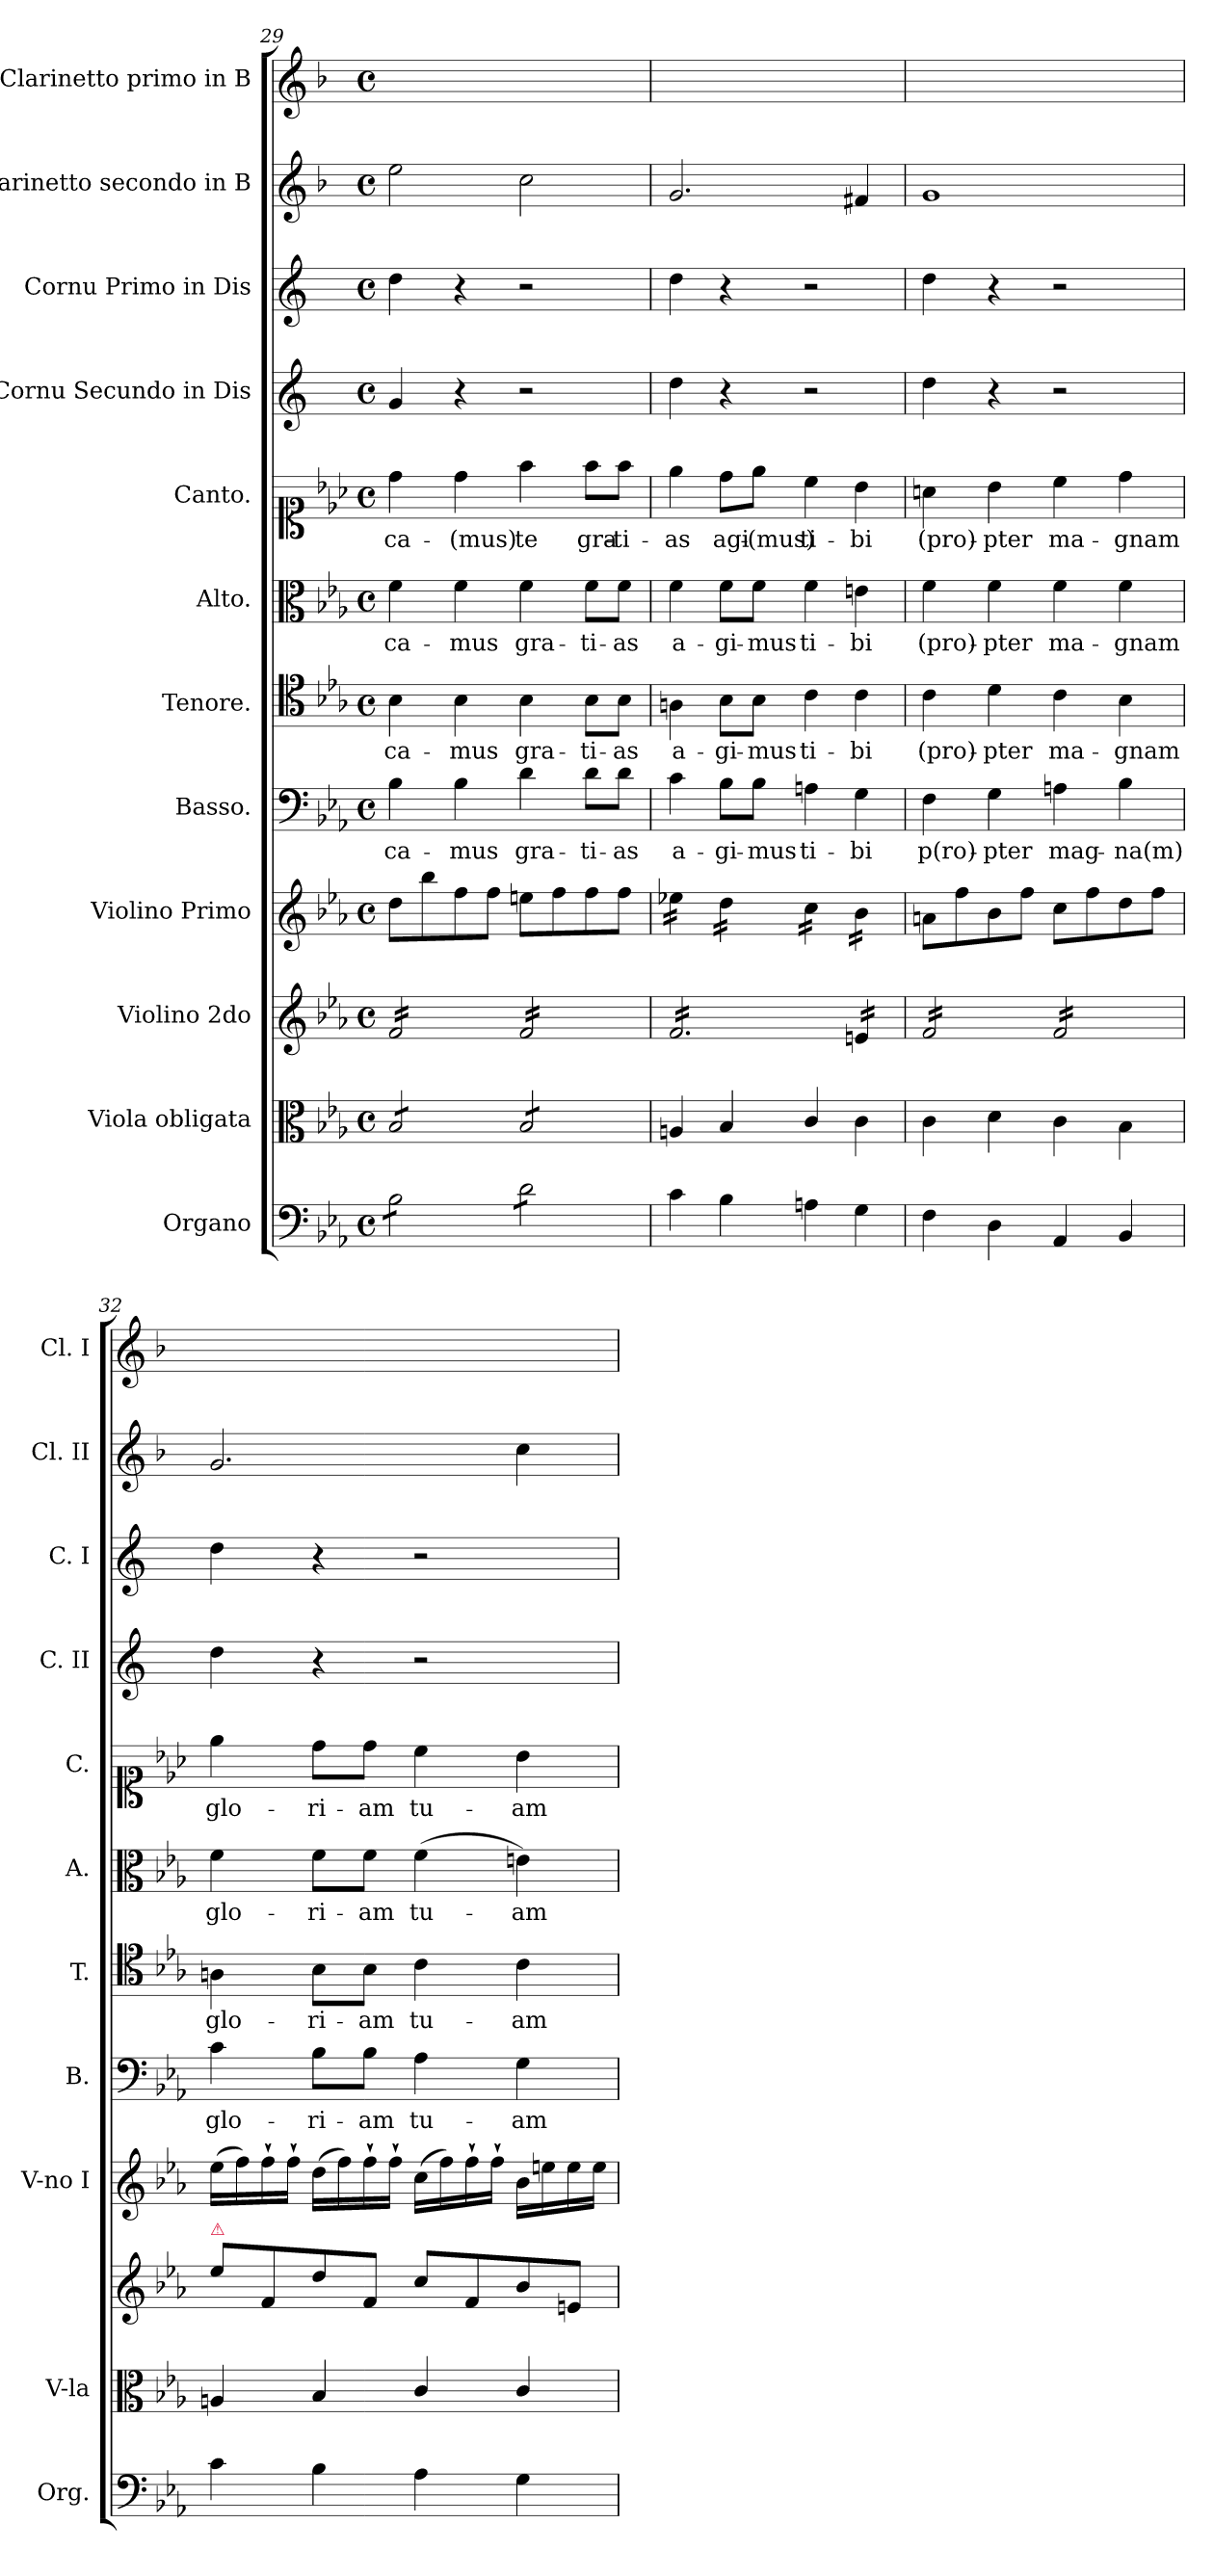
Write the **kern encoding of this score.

**kern	**kern	**kern	**kern	**kern	**text	**kern	**text	**kern	**text	**kern	**text	**kern	**kern	**kern	**kern
*part12	*part11	*part10	*part9	*part8	*part8	*part7	*part7	*part6	*part6	*part5	*part5	*part4	*part3	*part2	*part1
*staff12	*staff11	*staff10	*staff9	*staff8	*staff8	*staff7	*staff7	*staff6	*staff6	*staff5	*staff5	*staff4	*staff3	*staff2	*staff1
*I"Organo	*I"Viola obligata	*I"Violino 2do	*I"Violino Primo	*I"Basso.	*	*I"Tenore.	*	*I"Alto.	*	*I"Canto.	*	*I"Cornu Secundo in Dis	*I"Cornu Primo in Dis	*I"Clarinetto secondo in B	*I"Clarinetto primo in B
*I'Org.	*I'V-la	*	*I'V-no I	*I'B.	*	*I'T.	*	*I'A.	*	*I'C.	*	*I'C. II	*I'C. I	*I'Cl. II	*I'Cl. I
*clefF4	*clefC3	*clefG2	*clefG2	*clefF4	*	*clefC4	*	*clefC3	*	*clefC1	*	*clefG2	*clefG2	*clefG2	*clefG2
*	*	*	*	*	*	*	*	*	*	*	*	*ITrd5c9	*ITrd5c9	*ITrd1c2	*ITrd1c2
*k[b-e-a-]	*k[b-e-a-]	*k[b-e-a-]	*k[b-e-a-]	*k[b-e-a-]	*	*k[b-e-a-]	*	*k[b-e-a-]	*	*k[b-e-a-]	*	*k[b-e-a-]	*k[b-e-a-]	*k[b-e-a-]	*k[b-e-a-]
*E-:	*E-:	*E-:	*E-:	*E-:	*	*E-:	*	*E-:	*	*E-:	*	*E-:	*E-:	*E-:	*E-:
*M4/4	*M4/4	*M4/4	*M4/4	*M4/4	*	*M4/4	*	*M4/4	*	*M4/4	*	*M4/4	*M4/4	*M4/4	*M4/4
*met(c)	*met(c)	*met(c)	*met(c)	*met(c)	*	*met(c)	*	*met(c)	*	*met(c)	*	*met(c)	*met(c)	*met(c)	*met(c)
=29	=29	=29	=29	=29	=29	=29	=29	=29	=29	=29	=29	=29	=29	=29	=29
*tremolo	*	*	*	*	*	*	*	*	*	*	*	*	*	*	*
*	*tremolo	*	*	*	*	*	*	*	*	*	*	*	*	*	*
*	*	*tremolo	*	*	*	*	*	*	*	*	*	*	*	*	*
8B-\L	8B-/L	16f/LL	8dd\L	4B-\	-ca-	4B-\	-ca-	4f\	-ca-	4dd\	-ca-	4B-/	4f\	2dd\	1ryy
.	.	16f/	.	.	.	.	.	.	.	.	.	.	.	.	.
8B-\	8B-/	16f/	8bb-\	.	.	.	.	.	.	.	.	.	.	.	.
.	.	16f/	.	.	.	.	.	.	.	.	.	.	.	.	.
8B-\	8B-/	16f/	8ff\	4B-\	-mus	4B-\	-mus	4f\	-mus	4dd\	-(mus)	4r	4r	.	.
.	.	16f/	.	.	.	.	.	.	.	.	.	.	.	.	.
8B-\J	8B-/J	16f/	8ff\J	.	.	.	.	.	.	.	.	.	.	.	.
.	.	16f/JJ	.	.	.	.	.	.	.	.	.	.	.	.	.
8d\L	8B-/L	16f/LL	8een\L	4d\	gra-	4B-\	gra-	4f\	gra-	4ff\	te	2r	2r	2b-\	.
.	.	16f/	.	.	.	.	.	.	.	.	.	.	.	.	.
8d\	8B-/	16f/	8ff\	.	.	.	.	.	.	.	.	.	.	.	.
.	.	16f/	.	.	.	.	.	.	.	.	.	.	.	.	.
8d\	8B-/	16f/	8ff\	8d\L	-ti-	8B-\L	-ti-	8f\L	-ti-	8ff\L	gra-	.	.	.	.
.	.	16f/	.	.	.	.	.	.	.	.	.	.	.	.	.
8d\J	8B-/J	16f/	8ff\J	8d\J	-as	8B-\J	-as	8f\J	-as	8ff\J	-ti-	.	.	.	.
*	*Xtremolo	*	*	*	*	*	*	*	*	*	*	*	*	*	*
*Xtremolo	*	*	*	*	*	*	*	*	*	*	*	*	*	*	*
.	.	16f/JJ	.	.	.	.	.	.	.	.	.	.	.	.	.
=30	=30	=30	=30	=30	=30	=30	=30	=30	=30	=30	=30	=30	=30	=30	=30
*	*	*	*tremolo	*	*	*	*	*	*	*	*	*	*	*	*
4c\	4An/	16f/LL	16ee-X\LL	4c\	a-	4An\	a-	4f\	a-	4ee-\	-as	4f\	4f\	2.f/	1ryy
.	.	16f/	16ee-X\	.	.	.	.	.	.	.	.	.	.	.	.
.	.	16f/	16ee-X\	.	.	.	.	.	.	.	.	.	.	.	.
.	.	16f/	16ee-X\JJ	.	.	.	.	.	.	.	.	.	.	.	.
4B-\	4B-/	16f/	16dd\LL	8B-\L	-gi-	8B-\L	-gi-	8f\L	-gi-	8dd\L	agi-	4r	4r	.	.
.	.	16f/	16dd\	.	.	.	.	.	.	.	.	.	.	.	.
.	.	16f/	16dd\	8B-\J	-mus	8B-\J	-mus	8f\J	-mus	8ee-\J	-(mus)	.	.	.	.
.	.	16f/	16dd\JJ	.	.	.	.	.	.	.	.	.	.	.	.
4An\	4c/	16f/	16cc\LL	4An\	ti-	4c\	ti-	4f\	ti-	4cc\	ti-	2r	2r	.	.
.	.	16f/	16cc\	.	.	.	.	.	.	.	.	.	.	.	.
.	.	16f/	16cc\	.	.	.	.	.	.	.	.	.	.	.	.
.	.	16f/JJ	16cc\JJ	.	.	.	.	.	.	.	.	.	.	.	.
4G\	4c\	16en/LL	16b-\LL	4G\	-bi	4c\	-bi	4en\	-bi	4b-\	-bi	.	.	4en/	.
.	.	16en/	16b-\	.	.	.	.	.	.	.	.	.	.	.	.
.	.	16en/	16b-\	.	.	.	.	.	.	.	.	.	.	.	.
.	.	16en/JJ	16b-\JJ	.	.	.	.	.	.	.	.	.	.	.	.
*	*	*	*Xtremolo	*	*	*	*	*	*	*	*	*	*	*	*
=31	=31	=31	=31	=31	=31	=31	=31	=31	=31	=31	=31	=31	=31	=31	=31
4F\	4c\	16f/LL	8an\L	4F\	p(ro)-	4c\	(pro)-	4f\	(pro)-	4an\	(pro)-	4f\	4f\	1f	1ryy
.	.	16f/	.	.	.	.	.	.	.	.	.	.	.	.	.
.	.	16f/	8ff\	.	.	.	.	.	.	.	.	.	.	.	.
.	.	16f/	.	.	.	.	.	.	.	.	.	.	.	.	.
4D\	4d\	16f/	8b-\	4G\	-pter	4d\	-pter	4f\	-pter	4b-\	-pter	4r	4r	.	.
.	.	16f/	.	.	.	.	.	.	.	.	.	.	.	.	.
.	.	16f/	8ff\J	.	.	.	.	.	.	.	.	.	.	.	.
.	.	16f/JJ	.	.	.	.	.	.	.	.	.	.	.	.	.
4AA-/	4c\	16f/LL	8cc\L	4An\	mag-	4c\	ma-	4f\	ma-	4cc\	ma-	2r	2r	.	.
.	.	16f/	.	.	.	.	.	.	.	.	.	.	.	.	.
.	.	16f/	8ff\	.	.	.	.	.	.	.	.	.	.	.	.
.	.	16f/	.	.	.	.	.	.	.	.	.	.	.	.	.
4BB-/	4B-\	16f/	8dd\	4B-\	-na(m)	4B-\	-gnam	4f\	-gnam	4dd\	-gnam	.	.	.	.
.	.	16f/	.	.	.	.	.	.	.	.	.	.	.	.	.
.	.	16f/	8ff\J	.	.	.	.	.	.	.	.	.	.	.	.
.	.	16f/JJ	.	.	.	.	.	.	.	.	.	.	.	.	.
*	*	*Xtremolo	*	*	*	*	*	*	*	*	*	*	*	*	*
=32	=32	=32	=32	=32	=32	=32	=32	=32	=32	=32	=32	=32	=32	=32	=32
!	!	!LO:TX:a:color=crimson:t=⚠	!	!	!	!	!	!	!	!	!	!	!	!	!
4c\	4An/	8ee-\L	(16ee-\LL	4c\	glo-	4An\	glo-	4f\	glo-	4ee-\	glo-	4f\	4f\	2.f/	1ryy
.	.	.	16ff\)	.	.	.	.	.	.	.	.	.	.	.	.
.	.	8f/	16ff`\	.	.	.	.	.	.	.	.	.	.	.	.
.	.	.	16ff`\JJ	.	.	.	.	.	.	.	.	.	.	.	.
4B-\	4B-/	8dd\	(16dd\LL	8B-\L	-ri-	8B-\L	-ri-	8f\L	-ri-	8dd\L	-ri-	4r	4r	.	.
.	.	.	16ff\)	.	.	.	.	.	.	.	.	.	.	.	.
.	.	8f/J	16ff`\	8B-\J	-am	8B-\J	-am	8f\J	-am	8dd\J	-am	.	.	.	.
.	.	.	16ff`\JJ	.	.	.	.	.	.	.	.	.	.	.	.
4A-\	4c/	8cc/L	(16cc\LL	4A-\	tu-	4c\	tu-	(4f\	tu-	4cc\	tu-	2r	2r	.	.
.	.	.	16ff\)	.	.	.	.	.	.	.	.	.	.	.	.
.	.	8f/	16ff`\	.	.	.	.	.	.	.	.	.	.	.	.
.	.	.	16ff`\JJ	.	.	.	.	.	.	.	.	.	.	.	.
4G\	4c/	8b-/	16b-\LL	4G\	-am	4c\	-am	4en\)	-am	4b-\	-am	.	.	4b-\	.
.	.	.	16een\	.	.	.	.	.	.	.	.	.	.	.	.
.	.	8en/J	16ee\	.	.	.	.	.	.	.	.	.	.	.	.
.	.	.	16ee\JJ	.	.	.	.	.	.	.	.	.	.	.	.
=	=	=	=	=	=	=	=	=	=	=	=	=	=	=	=
*-	*-	*-	*-	*-	*-	*-	*-	*-	*-	*-	*-	*-	*-	*-	*-
